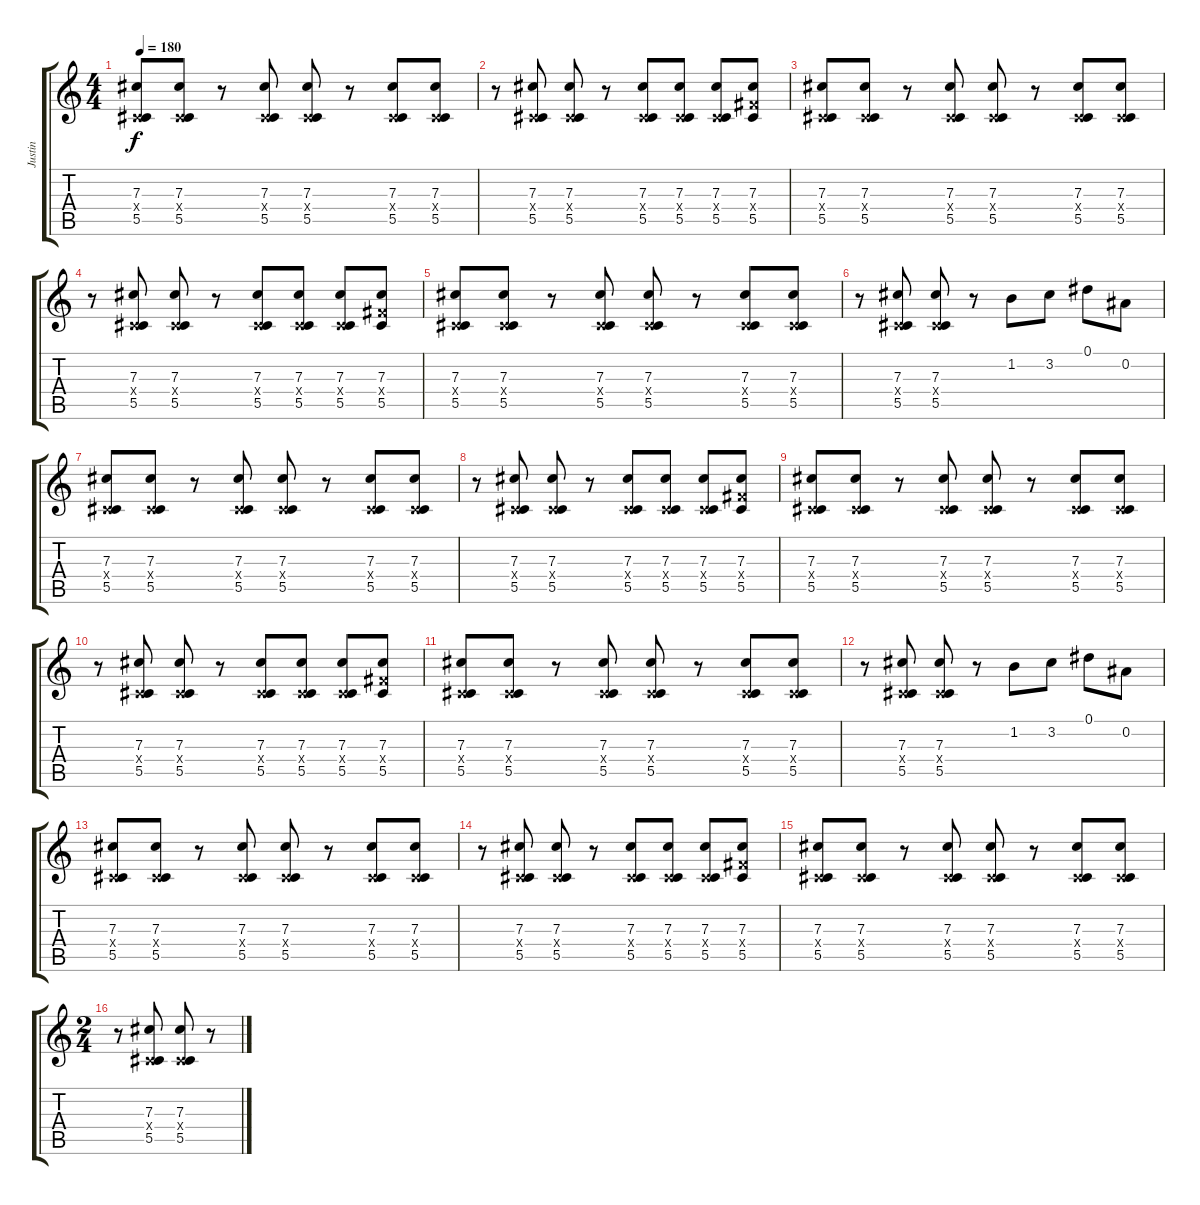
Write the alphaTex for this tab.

\track ("Justin" "Justin") {instrument distortionguitar}
\staff {score tabs}
\tuning (Eb4 Bb3 Gb3 Db3 Ab2 Eb2) {hide}
\ts (4 4)
\tempo 180
\clef g2
\ks c
(7.3 0.4{x} 5.5).8{dy f} (7.3 0.4{x} 5.5).8 r.8 (7.3 0.4{x} 5.5).8 (7.3 0.4{x} 5.5).8 r.8 (7.3 0.4{x} 5.5).8 (7.3 0.4{x} 5.5).8 |
r.8 (7.3 0.4{x} 5.5).8 (7.3 0.4{x} 5.5).8 r.8 (7.3 0.4{x} 5.5).8 (7.3 0.4{x} 5.5).8 (7.3 0.4{x} 5.5).8 (7.3 5.4{x} 5.5).8 |
(7.3 0.4{x} 5.5).8 (7.3 0.4{x} 5.5).8 r.8 (7.3 0.4{x} 5.5).8 (7.3 0.4{x} 5.5).8 r.8 (7.3 0.4{x} 5.5).8 (7.3 0.4{x} 5.5).8 |
r.8 (7.3 0.4{x} 5.5).8 (7.3 0.4{x} 5.5).8 r.8 (7.3 0.4{x} 5.5).8 (7.3 0.4{x} 5.5).8 (7.3 0.4{x} 5.5).8 (7.3 5.4{x} 5.5).8 |
(7.3 0.4{x} 5.5).8 (7.3 0.4{x} 5.5).8 r.8 (7.3 0.4{x} 5.5).8 (7.3 0.4{x} 5.5).8 r.8 (7.3 0.4{x} 5.5).8 (7.3 0.4{x} 5.5).8 |
r.8 (7.3 0.4{x} 5.5).8 (7.3 0.4{x} 5.5).8 r.8 1.2.8 3.2.8 0.1.8 0.2.8 |
(7.3 0.4{x} 5.5).8 (7.3 0.4{x} 5.5).8 r.8 (7.3 0.4{x} 5.5).8 (7.3 0.4{x} 5.5).8 r.8 (7.3 0.4{x} 5.5).8 (7.3 0.4{x} 5.5).8 |
r.8 (7.3 0.4{x} 5.5).8 (7.3 0.4{x} 5.5).8 r.8 (7.3 0.4{x} 5.5).8 (7.3 0.4{x} 5.5).8 (7.3 0.4{x} 5.5).8 (7.3 5.4{x} 5.5).8 |
(7.3 0.4{x} 5.5).8 (7.3 0.4{x} 5.5).8 r.8 (7.3 0.4{x} 5.5).8 (7.3 0.4{x} 5.5).8 r.8 (7.3 0.4{x} 5.5).8 (7.3 0.4{x} 5.5).8 |
r.8 (7.3 0.4{x} 5.5).8 (7.3 0.4{x} 5.5).8 r.8 (7.3 0.4{x} 5.5).8 (7.3 0.4{x} 5.5).8 (7.3 0.4{x} 5.5).8 (7.3 5.4{x} 5.5).8 |
(7.3 0.4{x} 5.5).8 (7.3 0.4{x} 5.5).8 r.8 (7.3 0.4{x} 5.5).8 (7.3 0.4{x} 5.5).8 r.8 (7.3 0.4{x} 5.5).8 (7.3 0.4{x} 5.5).8 |
r.8 (7.3 0.4{x} 5.5).8 (7.3 0.4{x} 5.5).8 r.8 1.2.8 3.2.8 0.1.8 0.2.8 |
(7.3 0.4{x} 5.5).8 (7.3 0.4{x} 5.5).8 r.8 (7.3 0.4{x} 5.5).8 (7.3 0.4{x} 5.5).8 r.8 (7.3 0.4{x} 5.5).8 (7.3 0.4{x} 5.5).8 |
r.8 (7.3 0.4{x} 5.5).8 (7.3 0.4{x} 5.5).8 r.8 (7.3 0.4{x} 5.5).8 (7.3 0.4{x} 5.5).8 (7.3 0.4{x} 5.5).8 (7.3 5.4{x} 5.5).8 |
(7.3 0.4{x} 5.5).8 (7.3 0.4{x} 5.5).8 r.8 (7.3 0.4{x} 5.5).8 (7.3 0.4{x} 5.5).8 r.8 (7.3 0.4{x} 5.5).8 (7.3 0.4{x} 5.5).8 |
\ts (2 4)
r.8 (7.3 0.4{x} 5.5).8 (7.3 0.4{x} 5.5).8 r.8
